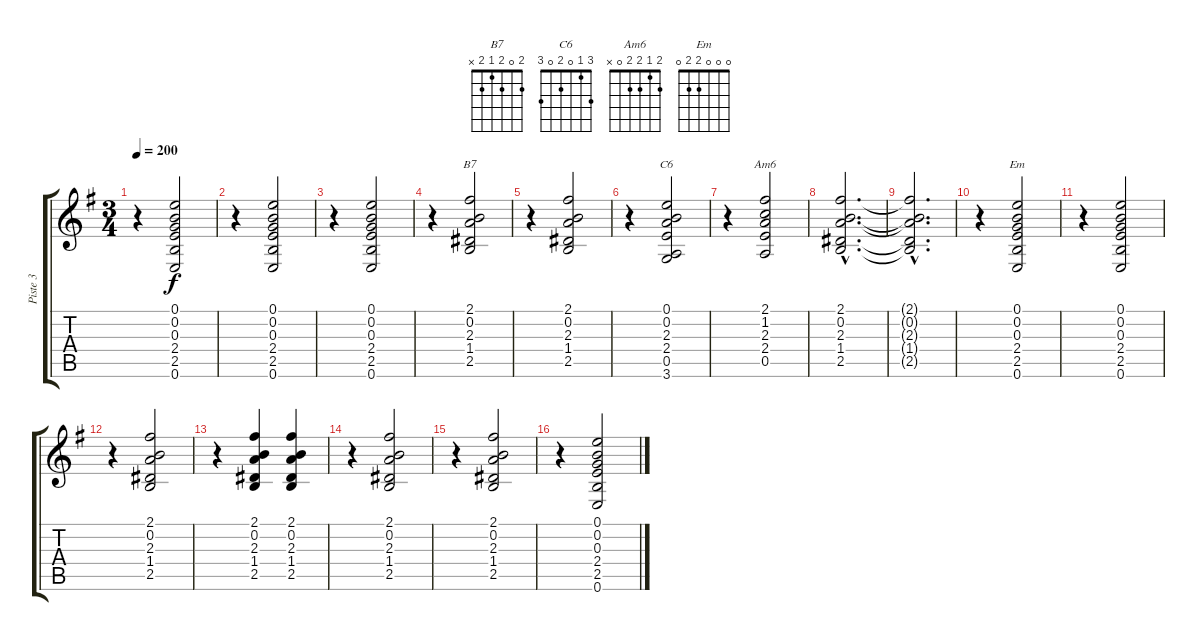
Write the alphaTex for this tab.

\track ("Piste 3" "Piste 3") {instrument acousticguitarnylon}
\staff {score tabs}
\tuning (E4 B3 G3 D3 A2 E2) {hide}
\chord ("B7" 2 0 2 1 2 x)
\chord ("C6" 3 1 0 2 0 3)
\chord ("Am6" 2 1 2 2 0 x)
\chord ("Em" 0 0 0 2 2 0)
\ts (3 4)
\tempo 200
\clef g2
\ks g
r.4{dy f} (0.1 0.2 0.3 2.4 2.5 0.6).2 |
r.4 (0.1 0.2 0.3 2.4 2.5 0.6).2 |
r.4 (0.1 0.2 0.3 2.4 2.5 0.6).2 |
r.4 (2.1 0.2 2.3 1.4 2.5).2{ch "B7"} |
r.4 (2.1 0.2 2.3 1.4 2.5).2 |
r.4 (0.1 0.2 2.3 2.4 0.5 3.6).2{ch "C6"} |
r.4 (2.1 1.2 2.3 2.4 0.5).2{ch "Am6"} |
(2.1{hac} 0.2{hac} 2.3{hac} 1.4{hac} 2.5{hac}).2{d} |
(2.1{hac t} 0.2{hac t} 2.3{hac t} 1.4{hac t} 2.5{hac t}).2{d} |
r.4 (0.1 0.2 0.3 2.4 2.5 0.6).2{ch "Em"} |
r.4 (0.1 0.2 0.3 2.4 2.5 0.6).2 |
r.4 (2.1 0.2 2.3 1.4 2.5).2 |
r.4 (2.1 0.2 2.3 1.4 2.5).4 (2.1 0.2 2.3 1.4 2.5).4 |
r.4 (2.1 0.2 2.3 1.4 2.5).2 |
r.4 (2.1 0.2 2.3 1.4 2.5).2 |
r.4 (0.1 0.2 0.3 2.4 2.5 0.6).2
